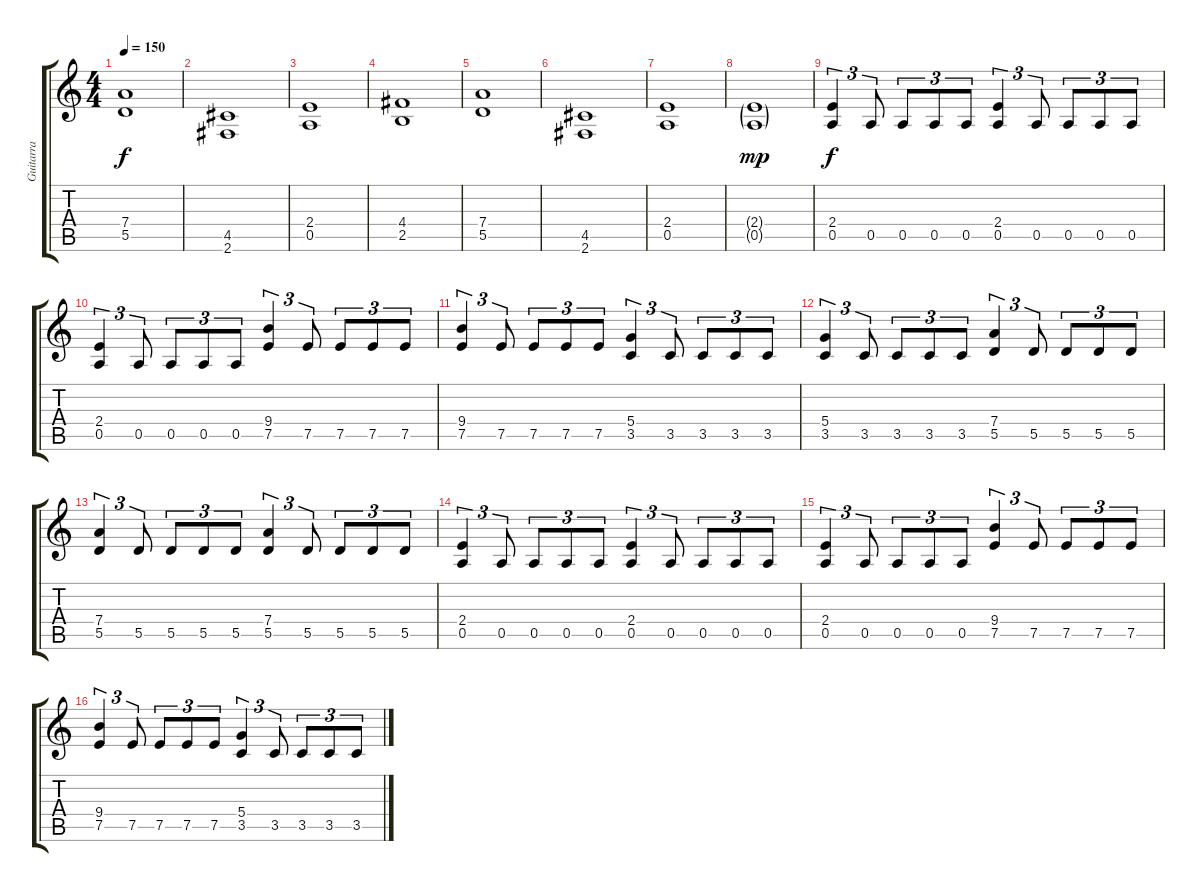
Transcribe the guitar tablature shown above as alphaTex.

\track ("Guitarra" "Guitarra") {instrument distortionguitar}
\staff {score tabs}
\tuning (E4 B3 G3 D3 A2 E2) {hide}
\ts (4 4)
\tempo 150
\clef g2
\ks c
(7.4 5.5).1{dy f} |
(4.5 2.6).1 |
(2.4 0.5).1 |
(4.4 2.5).1 |
(7.4 5.5).1 |
(4.5 2.6).1 |
(2.4 0.5).1 |
(2.4{g} 0.5{g}).1{dy mp} |
(2.4 0.5).4{tu (3 2) dy f} 0.5.8{tu (3 2)} 0.5.8{tu (3 2)} 0.5.8{tu (3 2)} 0.5.8{tu (3 2)} (2.4 0.5).4{tu (3 2)} 0.5.8{tu (3 2)} 0.5.8{tu (3 2)} 0.5.8{tu (3 2)} 0.5.8{tu (3 2)} |
(2.4 0.5).4{tu (3 2)} 0.5.8{tu (3 2)} 0.5.8{tu (3 2)} 0.5.8{tu (3 2)} 0.5.8{tu (3 2)} (9.4 7.5).4{tu (3 2)} 7.5.8{tu (3 2)} 7.5.8{tu (3 2)} 7.5.8{tu (3 2)} 7.5.8{tu (3 2)} |
(9.4 7.5).4{tu (3 2)} 7.5.8{tu (3 2)} 7.5.8{tu (3 2)} 7.5.8{tu (3 2)} 7.5.8{tu (3 2)} (5.4 3.5).4{tu (3 2)} 3.5.8{tu (3 2)} 3.5.8{tu (3 2)} 3.5.8{tu (3 2)} 3.5.8{tu (3 2)} |
(5.4 3.5).4{tu (3 2)} 3.5.8{tu (3 2)} 3.5.8{tu (3 2)} 3.5.8{tu (3 2)} 3.5.8{tu (3 2)} (7.4 5.5).4{tu (3 2)} 5.5.8{tu (3 2)} 5.5.8{tu (3 2)} 5.5.8{tu (3 2)} 5.5.8{tu (3 2)} |
(7.4 5.5).4{tu (3 2)} 5.5.8{tu (3 2)} 5.5.8{tu (3 2)} 5.5.8{tu (3 2)} 5.5.8{tu (3 2)} (7.4 5.5).4{tu (3 2)} 5.5.8{tu (3 2)} 5.5.8{tu (3 2)} 5.5.8{tu (3 2)} 5.5.8{tu (3 2)} |
(2.4 0.5).4{tu (3 2)} 0.5.8{tu (3 2)} 0.5.8{tu (3 2)} 0.5.8{tu (3 2)} 0.5.8{tu (3 2)} (2.4 0.5).4{tu (3 2)} 0.5.8{tu (3 2)} 0.5.8{tu (3 2)} 0.5.8{tu (3 2)} 0.5.8{tu (3 2)} |
(2.4 0.5).4{tu (3 2)} 0.5.8{tu (3 2)} 0.5.8{tu (3 2)} 0.5.8{tu (3 2)} 0.5.8{tu (3 2)} (9.4 7.5).4{tu (3 2)} 7.5.8{tu (3 2)} 7.5.8{tu (3 2)} 7.5.8{tu (3 2)} 7.5.8{tu (3 2)} |
(9.4 7.5).4{tu (3 2)} 7.5.8{tu (3 2)} 7.5.8{tu (3 2)} 7.5.8{tu (3 2)} 7.5.8{tu (3 2)} (5.4 3.5).4{tu (3 2)} 3.5.8{tu (3 2)} 3.5.8{tu (3 2)} 3.5.8{tu (3 2)} 3.5.8{tu (3 2)}
